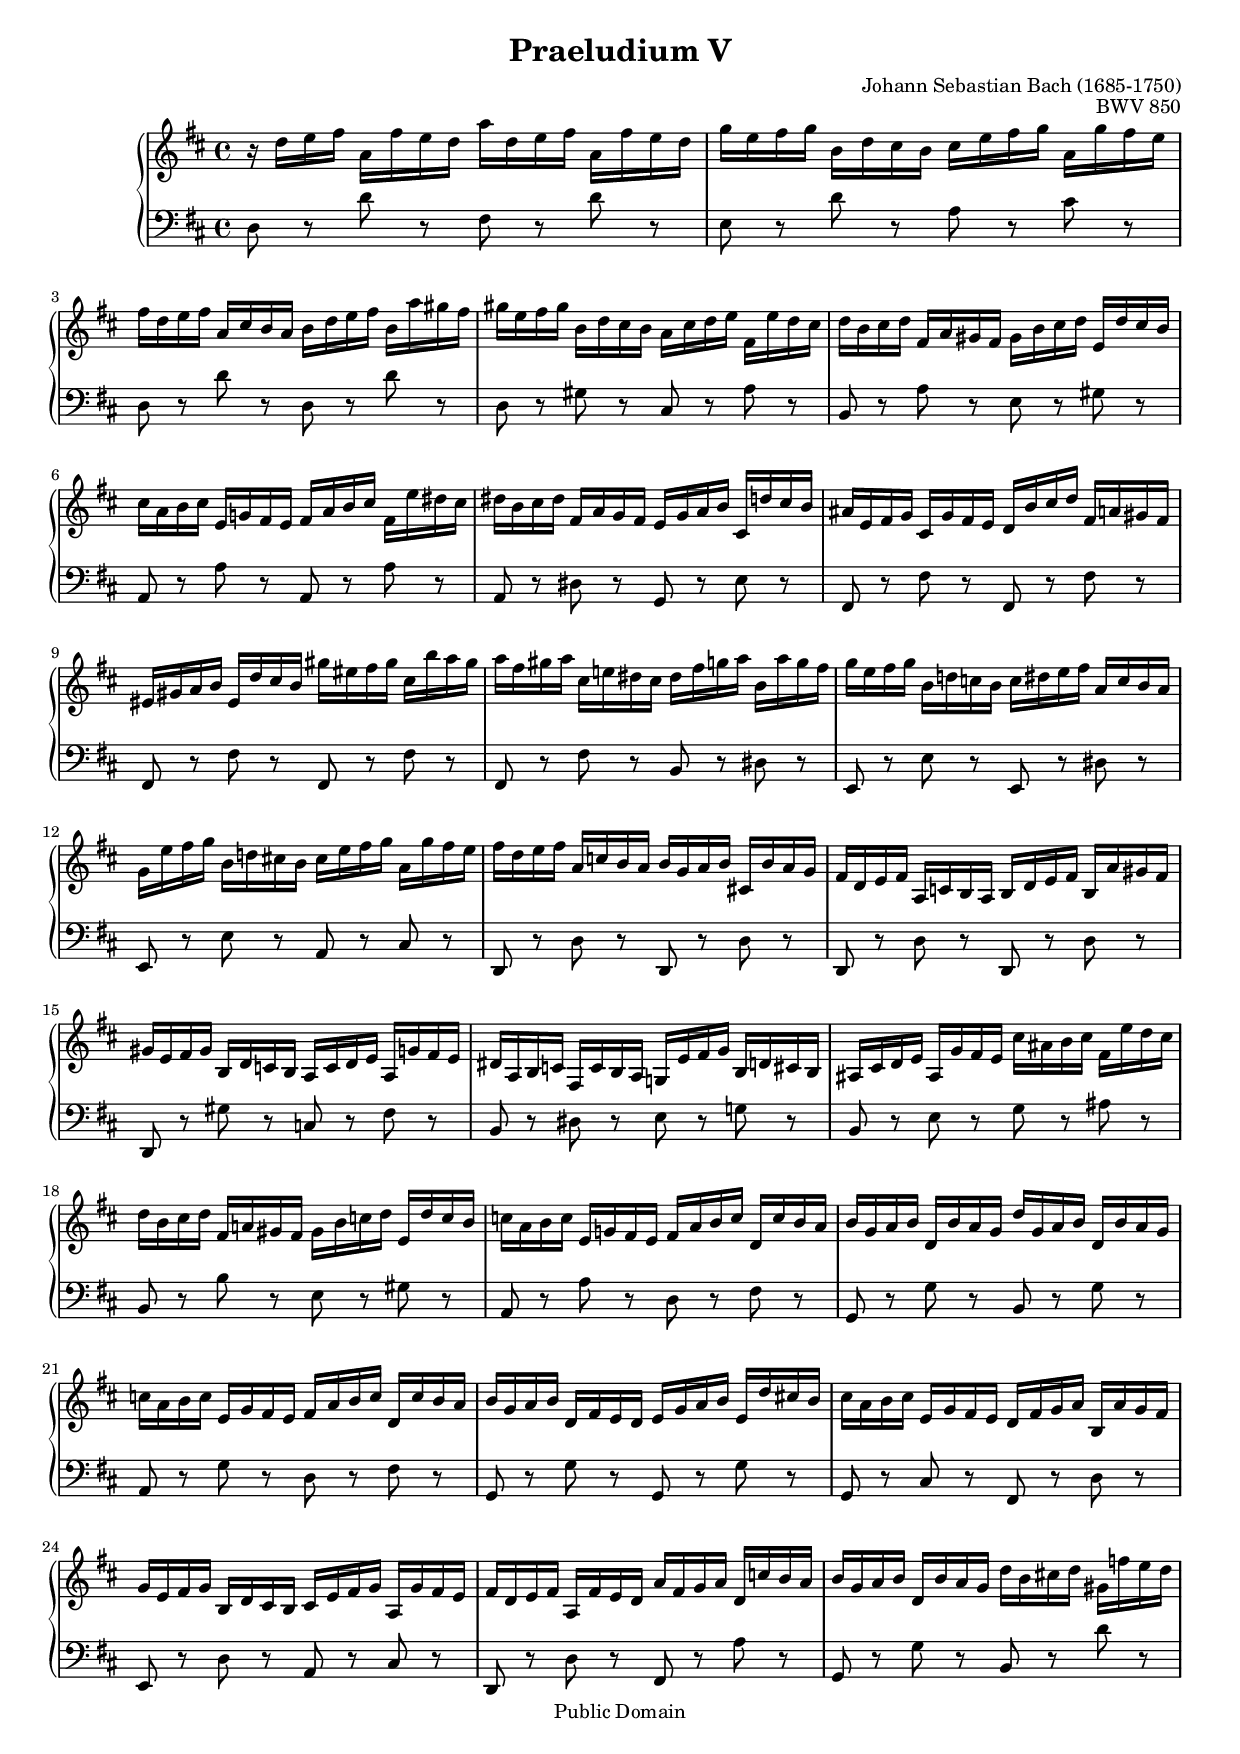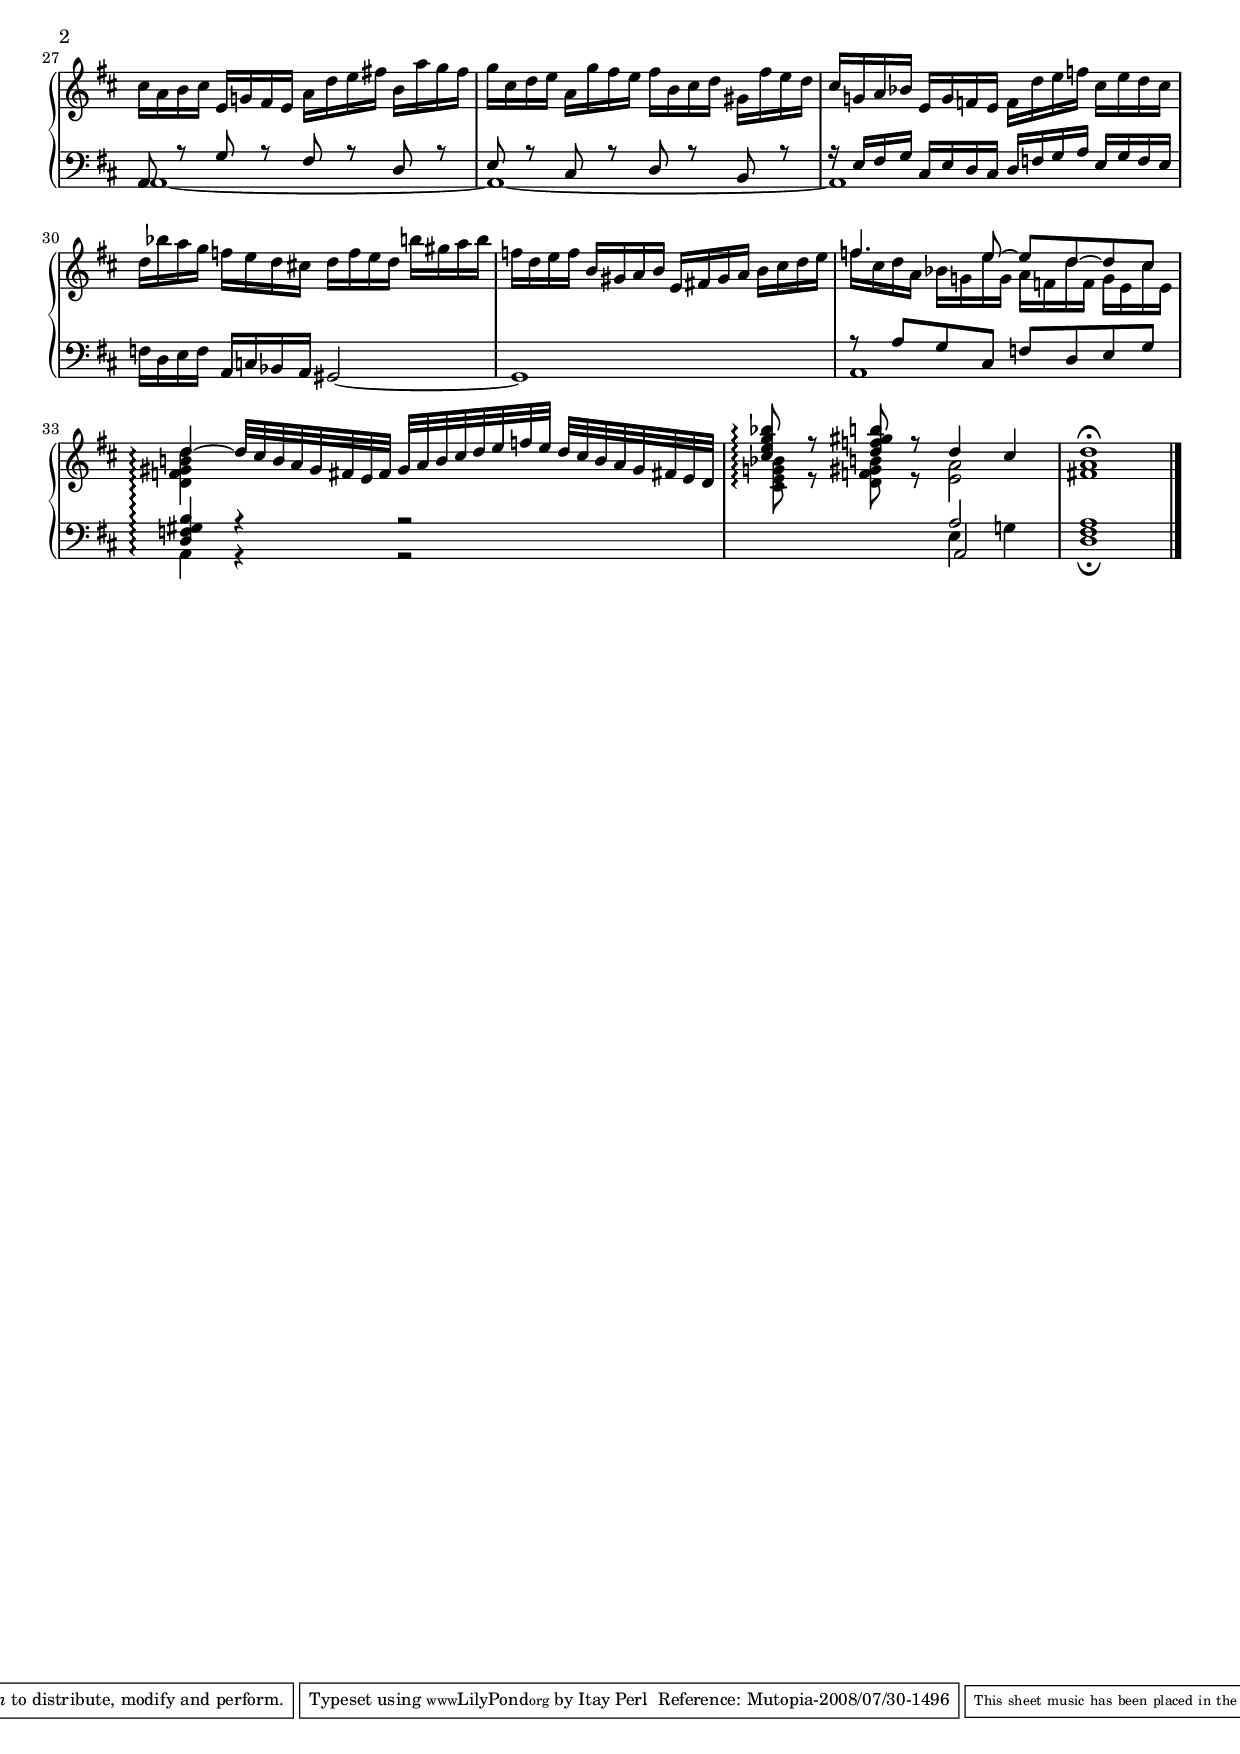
\version "2.11.52"

rightHand = {
	\time 4/4
	\key d \major
	\clef "treble"
	
	\relative c'' {
	r16 d e fis a, fis' e d a' d,  e fis  a, fis' e d |	
	g e fis g b, d cis b cis e fis g a, g' fis e |
	fis d e fis a, cis b a b d e fis b, a' gis fis |
	gis e fis gis b, d cis b a cis d e fis, e' d cis |
	d b cis d fis, a gis fis gis b cis d e, d' cis b | %5
	cis a b cis e, g fis e fis a b cis fis, e' dis cis |
	dis b cis dis fis, a g fis e g a b cis, d' cis b | 
	ais e fis g cis, g' fis e d b' cis d fis, a gis fis |
	eis gis a b eis, d' cis b gis' eis fis gis cis, b' a gis |
	a fis gis a cis, e dis cis dis fis g a  b, a' g fis | %10
	g e fis g b, d c b c dis e fis a, c b a |
	g e' fis g b, d cis b cis e fis g a, g' fis e |
	fis	d e fis a, c b a b g a b cis, b' a g |
	fis d e fis a, c b a b d e fis b, a' gis fis |
	gis e fis gis b, d c b a c d e a, g' fis e | %15
	dis a b c fis, c' b a g e' fis g b, d cis b |
	ais cis d e ais, g' fis e cis' ais b cis  fis, e' d cis |
	d b cis d fis, a gis fis gis b c d e, d' c b | 
	c a b c e, g fis e fis a b c d, c' b a |
	b g a b d, b' a g d' g, a b d, b' a g | %20
	c a b c e, g fis e fis a b c d, c' b a |
	b g a b d, fis e d e g a b e, d' cis b |
	cis a b cis e, g fis e d fis g a b, a' g fis | 
	g e fis g b, d cis b cis e fis g a, g' fis e |
	fis d e fis a, fis' e d a' fis g a d, c' b a | %25
	b g a b d, b' a g d' b cis d gis, f' e d |
	cis a b cis e, g fis e a d e fis b, a' g fis  | 
	g cis, d e a, g' fis e fis b, cis d gis, fis' e d |
	cis g a bes e, g f e f d' e f cis e d cis |
	d bes' a g f e d cis d f e d b' gis a b | %30
	f d e f b, gis a b e, fis gis a b cis d e |
	<< { \mergeDifferentlyDottedOn f4. e8 ~ e d ~ d cis } \\ {f16 cis d a bes g e' g, a f d' f, g e cis' e, }  >> |
  	<< { <d'>4\arpeggio ~ d32 [ cis b a gis fis e fis ] gis [ a b cis d e f e ] d [ cis b a gis fis e d ] } \\ {< d f gis b d >4\arpeggio} >> |
	<< { <cis' e g bes>8\arpeggio r8 <d f gis b>8 r8 d4 cis4} \\ { < cis, e g bes>8\arpeggio r8 <d f gis b>8 r8 <e a>2} >> |
	<fis a d>1\fermata | \bar "|." %35
	}
}

leftHand = {
	\time 4/4
	\key d \major
	\clef "bass"
	
	\relative c {
	
	d8 r d' r fis, r d' r | 
	e, r d' r a r cis r |
	d, r d' r d, r d' r |
	d, r gis r cis, r a' r | 
	b, r a' r e r gis r | %5
	a, r a' r a, r a' r | 
	a, r dis r g, r e' r |
	fis, r fis' r fis, r fis' r |
	fis, r fis' r fis, r fis' r | 
	fis, r fis' r b, r dis r | %10
	e, r e' r e, r dis' r |
	e, r e' r a, r cis r |
	d, r d' r d, r d' r |
	d, r d' r d, r d' r |
	d, r gis' r c, r fis r | %15
	b, r dis r e r g r |
	b, r e r  g r ais r |
	b, r b' r e, r gis r | 
	a, r a' r d, r fis r |
	g, r g' r b, r g' r | %20
	a, r g' r d r fis r |
	g, r g' r g, r g' r |
	g, r cis r fis, r d' r | 
	e, r d' r a r cis r  | %<--
	d, r d' r fis, r a' r  | %25
	g, r g' r b, r d' r |
	<< { a, r g' r fis r d r } \\ { a1 ~ } >> |
	<< { e'8 r cis r d r b r  } \\ { a1 ~ } >> |
	<< 	{ r16 e' fis g cis, e d cis d f g a e g f e } \\ {a,1} >> |
	f'16 d e f a, c bes a gis2 ~ | %30
	gis1 |
	<< {r8 a' g cis, f  d e g} \\ {a,1} >> |
	<< { <d f gis b>4\arpeggio r4 r2 } \\ {<a>4\arpeggio r4 r2} >> |
	s2 << {a'2} \\ {e4 g} \\ {a,2}>> |
	<d fis a>1_\fermata | \bar "|." %35
	}
}

% vim: ft=lilypond


#(set-global-staff-size 17)

\header {
	title = "Praeludium V"
	opus = "BWV 850"
	composer = "Johann Sebastian Bach (1685-1750)"
	
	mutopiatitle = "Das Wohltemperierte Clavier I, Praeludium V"
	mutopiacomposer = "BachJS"
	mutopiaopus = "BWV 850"
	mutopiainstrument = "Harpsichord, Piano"
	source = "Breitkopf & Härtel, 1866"

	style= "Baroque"
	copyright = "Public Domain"
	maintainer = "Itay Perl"
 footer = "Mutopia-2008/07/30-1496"
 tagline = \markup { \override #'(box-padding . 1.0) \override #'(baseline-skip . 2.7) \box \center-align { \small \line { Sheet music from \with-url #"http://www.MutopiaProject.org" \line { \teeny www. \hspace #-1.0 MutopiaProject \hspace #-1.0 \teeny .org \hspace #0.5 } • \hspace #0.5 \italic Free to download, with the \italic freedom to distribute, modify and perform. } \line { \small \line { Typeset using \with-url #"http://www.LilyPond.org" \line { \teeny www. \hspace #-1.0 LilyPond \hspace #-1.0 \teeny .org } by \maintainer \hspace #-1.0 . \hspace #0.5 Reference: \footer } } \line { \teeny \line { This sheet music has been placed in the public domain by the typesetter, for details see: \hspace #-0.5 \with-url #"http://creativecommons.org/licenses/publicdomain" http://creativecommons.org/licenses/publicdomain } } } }
}

\score {
		\new PianoStaff <<
			#(set-accidental-style 'piano)
			\set PianoStaff.connectArpeggios = ##t
			\new Staff = "RH" \rightHand
			\new Staff = "LH" \leftHand 
		>>
		\midi{}
		\layout{}
}
